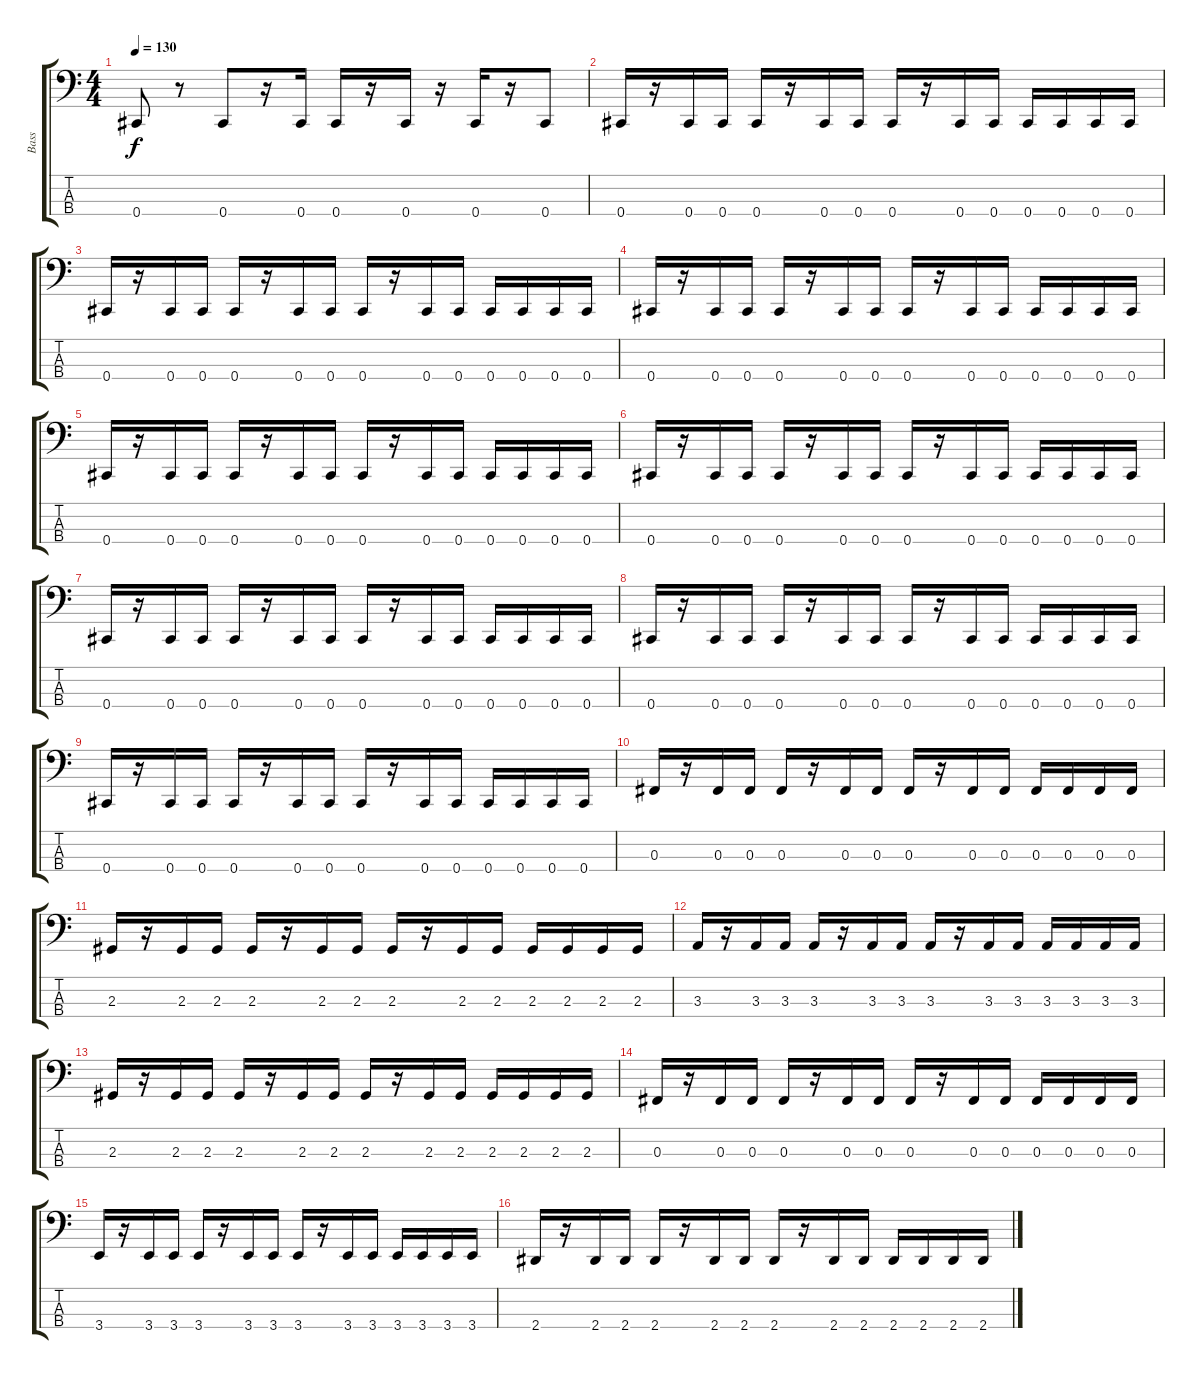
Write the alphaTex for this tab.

\track ("Bass" "Bass") {instrument electricbasspick}
\staff {score tabs}
\tuning (E2 B1 Gb1 Db1) {hide}
\ts (4 4)
\tempo 130
\clef f4
\ks c
0.4.8{dy f} r.8 0.4.8 r.16 0.4.16 0.4.16 r.16 0.4.16 r.16 0.4.16 r.16 0.4.8 |
0.4.16 r.16 0.4.16 0.4.16 0.4.16 r.16 0.4.16 0.4.16 0.4.16 r.16 0.4.16 0.4.16 0.4.16 0.4.16 0.4.16 0.4.16 |
0.4.16 r.16 0.4.16 0.4.16 0.4.16 r.16 0.4.16 0.4.16 0.4.16 r.16 0.4.16 0.4.16 0.4.16 0.4.16 0.4.16 0.4.16 |
0.4.16 r.16 0.4.16 0.4.16 0.4.16 r.16 0.4.16 0.4.16 0.4.16 r.16 0.4.16 0.4.16 0.4.16 0.4.16 0.4.16 0.4.16 |
0.4.16 r.16 0.4.16 0.4.16 0.4.16 r.16 0.4.16 0.4.16 0.4.16 r.16 0.4.16 0.4.16 0.4.16 0.4.16 0.4.16 0.4.16 |
0.4.16 r.16 0.4.16 0.4.16 0.4.16 r.16 0.4.16 0.4.16 0.4.16 r.16 0.4.16 0.4.16 0.4.16 0.4.16 0.4.16 0.4.16 |
0.4.16 r.16 0.4.16 0.4.16 0.4.16 r.16 0.4.16 0.4.16 0.4.16 r.16 0.4.16 0.4.16 0.4.16 0.4.16 0.4.16 0.4.16 |
0.4.16 r.16 0.4.16 0.4.16 0.4.16 r.16 0.4.16 0.4.16 0.4.16 r.16 0.4.16 0.4.16 0.4.16 0.4.16 0.4.16 0.4.16 |
0.4.16 r.16 0.4.16 0.4.16 0.4.16 r.16 0.4.16 0.4.16 0.4.16 r.16 0.4.16 0.4.16 0.4.16 0.4.16 0.4.16 0.4.16 |
0.3.16 r.16 0.3.16 0.3.16 0.3.16 r.16 0.3.16 0.3.16 0.3.16 r.16 0.3.16 0.3.16 0.3.16 0.3.16 0.3.16 0.3.16 |
2.3.16 r.16 2.3.16 2.3.16 2.3.16 r.16 2.3.16 2.3.16 2.3.16 r.16 2.3.16 2.3.16 2.3.16 2.3.16 2.3.16 2.3.16 |
3.3.16 r.16 3.3.16 3.3.16 3.3.16 r.16 3.3.16 3.3.16 3.3.16 r.16 3.3.16 3.3.16 3.3.16 3.3.16 3.3.16 3.3.16 |
2.3.16 r.16 2.3.16 2.3.16 2.3.16 r.16 2.3.16 2.3.16 2.3.16 r.16 2.3.16 2.3.16 2.3.16 2.3.16 2.3.16 2.3.16 |
0.3.16 r.16 0.3.16 0.3.16 0.3.16 r.16 0.3.16 0.3.16 0.3.16 r.16 0.3.16 0.3.16 0.3.16 0.3.16 0.3.16 0.3.16 |
3.4.16 r.16 3.4.16 3.4.16 3.4.16 r.16 3.4.16 3.4.16 3.4.16 r.16 3.4.16 3.4.16 3.4.16 3.4.16 3.4.16 3.4.16 |
2.4.16 r.16 2.4.16 2.4.16 2.4.16 r.16 2.4.16 2.4.16 2.4.16 r.16 2.4.16 2.4.16 2.4.16 2.4.16 2.4.16 2.4.16
